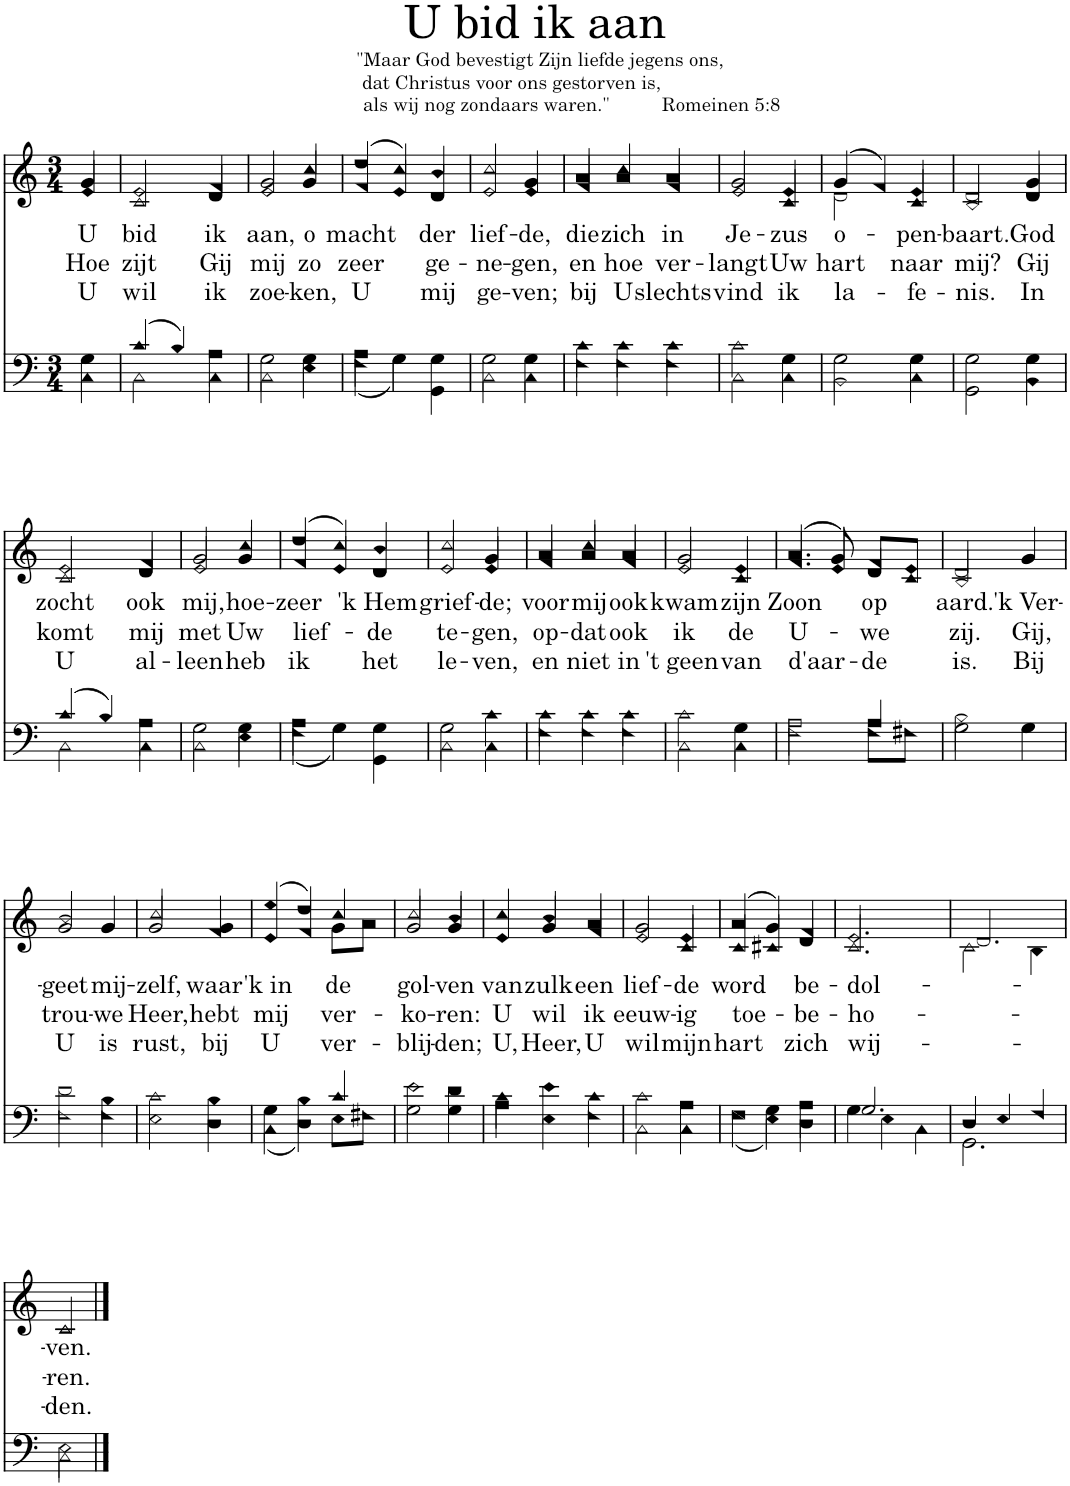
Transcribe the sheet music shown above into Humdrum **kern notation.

**kern	**kern	**text	**text	**text
*part2	*part1	*part1	*part1	*part1
*staff2	*staff1	*staff1	*staff1	*staff1
*I"Men	*I"Women	*	*	*
*clefF4	*clefG2	*	*	*
*k[]	*k[]	*	*	*
*M3/4	*M3/4	*	*	*
=1	=1	=1	=1	=1
*^	*	*	*	*
!	!	!	!LO:LY:b	!LO:LY:b	!LO:LY:b
*	*	*^	*	*	*
4G\	4C\	4g/	4e/	U	Hoe	U
=2	=2	=2	=2	=2	=2	=2
!	!	!	!	!LO:LY:b	!LO:LY:b	!LO:LY:b
(4c/	2C\	2e/	2c/	bid	zijt	wil
4B/)	.	.	.	.	.	.
!	!	!	!	!LO:LY:b	!LO:LY:b	!LO:LY:b
4A\	4C\	4f/	4d/	ik	Gij	ik
=3	=3	=3	=3	=3	=3	=3
!	!	!	!	!LO:LY:b	!LO:LY:b	!LO:LY:b
2G\	2C\	2g/	2e/	aan,	mij	zoe-
!	!	!	!	!LO:LY:b	!LO:LY:b	!LO:LY:b
4G\	4E\	4cc/	4g/	o	zo	-ken,
=4	=4	=4	=4	=4	=4	=4
!	!	!	!	!LO:LY:b	!LO:LY:b	!LO:LY:b
(4A\	(4F\	(4dd/	(4f/	macht	zeer	U
4G\)	4G\)	4cc/)	4e/)	.	.	.
!	!	!	!	!LO:LY:b	!LO:LY:b	!LO:LY:b
4G\	4GG\	4b/	4d/	der	ge-	mij
=5	=5	=5	=5	=5	=5	=5
!	!	!	!	!LO:LY:b	!LO:LY:b	!LO:LY:b
2G\	2C\	2cc/	2e/	lief-	-ne-	ge-
!	!	!	!	!LO:LY:b	!LO:LY:b	!LO:LY:b
4G\	4C\	4g/	4e/	-de,	-gen,	-ven;
=6	=6	=6	=6	=6	=6	=6
!	!	!	!	!LO:LY:b	!LO:LY:b	!LO:LY:b
4c\	4F\	4a/	4f/	die	en	bij
!	!	!	!	!LO:LY:b	!LO:LY:b	!LO:LY:b
4c\	4F\	4cc/	4a/	zich	hoe	U
!	!	!	!	!LO:LY:b	!LO:LY:b	!LO:LY:b
4c\	4F\	4a/	4f/	in	ver-	slechts
=7	=7	=7	=7	=7	=7	=7
!	!	!	!	!LO:LY:b	!LO:LY:b	!LO:LY:b
2c\	2C\	2g/	2e/	Je-	-langt	vind
!	!	!	!	!LO:LY:b	!LO:LY:b	!LO:LY:b
4G\	4C\	4e/	4c/	-zus	Uw	ik
=8	=8	=8	=8	=8	=8	=8
!	!	!	!	!LO:LY:b	!LO:LY:b	!LO:LY:b
2G\	2BB\	(4g/	2d\	o-	hart	la-
.	.	4f/)	.	.	.	.
!	!	!	!	!LO:LY:b	!LO:LY:b	!LO:LY:b
4G\	4C\	4e/	4c/	-pen-	naar	-fe-
=9	=9	=9	=9	=9	=9	=9
!	!	!	!	!LO:LY:b	!LO:LY:b	!LO:LY:b
2G\	2GG\	2d/	2B/	-baart.	mij?	-nis.
!	!	!	!	!LO:LY:b	!LO:LY:b	!LO:LY:b
4G\	4BB\	4g/	4d/	God	Gij	In
!!LO:LB:g=z	!!
=10	=10	=10	=10	=10	=10	=10
!	!	!	!	!LO:LY:b	!LO:LY:b	!LO:LY:b
(4c/	2C\	2e/	2c/	zocht	komt	U
4B/)	.	.	.	.	.	.
!	!	!	!	!LO:LY:b	!LO:LY:b	!LO:LY:b
4A\	4C\	4f/	4d/	ook	mij	al-
=11	=11	=11	=11	=11	=11	=11
!	!	!	!	!LO:LY:b	!LO:LY:b	!LO:LY:b
2G\	2C\	2g/	2e/	mij,	met	-leen
!	!	!	!	!LO:LY:b	!LO:LY:b	!LO:LY:b
4G\	4E\	4cc/	4g/	hoe-	Uw	heb
=12	=12	=12	=12	=12	=12	=12
!	!	!	!	!LO:LY:b	!LO:LY:b	!LO:LY:b
(4A\	(4F\	(4dd/	(4f/	-zeer	lief-	ik
4G\)	4G\)	4cc/)	4e/)	.	.	.
!	!	!	!	!LO:LY:b	!LO:LY:b	!LO:LY:b
4G\	4GG\	4b/	4d/	'k Hem	-de	het
=13	=13	=13	=13	=13	=13	=13
!	!	!	!	!LO:LY:b	!LO:LY:b	!LO:LY:b
2G\	2C\	2cc/	2e/	grief-	te-	le-
!	!	!	!	!LO:LY:b	!LO:LY:b	!LO:LY:b
4c\	4C\	4g/	4e/	-de;	-gen,	-ven,
=14	=14	=14	=14	=14	=14	=14
!	!	!	!	!LO:LY:b	!LO:LY:b	!LO:LY:b
4c\	4F\	4a/	4f/	voor	op-	en
!	!	!	!	!LO:LY:b	!LO:LY:b	!LO:LY:b
4c\	4F\	4cc/	4a/	mij	-dat	niet
!	!	!	!	!LO:LY:b	!LO:LY:b	!LO:LY:b
4c\	4F\	4a/	4f/	ook	ook	in
=15	=15	=15	=15	=15	=15	=15
!	!	!	!	!LO:LY:b	!LO:LY:b	!LO:LY:b
2c\	2C\	2g/	2e/	kwam	ik	't geen
!	!	!	!	!LO:LY:b	!LO:LY:b	!LO:LY:b
4G\	4C\	4e/	4c/	zijn	de	van
=16	=16	=16	=16	=16	=16	=16
!	!	!	!	!LO:LY:b	!LO:LY:b	!LO:LY:b
2A\	2F\	(4.a/	4.f/	Zoon	U-	d'aar-
.	.	8g/)	8e/	.	.	.
!	!	!	!	!LO:LY:b	!LO:LY:b	!LO:LY:b
4A/	8F\L	8f/L	8d/L	op	-we	-de
.	8F#X\J	8e/J	8c/J	.	.	.
=17	=17	=17	=17	=17	=17	=17
!	!	!	!	!LO:LY:b	!LO:LY:b	!LO:LY:b
2B\	2G\	2d/	2B/	aard.	zij.	is.
!	!	!	!	!LO:LY:b	!LO:LY:b	!LO:LY:b
4G	4G\	4g/	4g	'k Ver-	Gij,	Bij
!!LO:LB:g=z	!!
=18	=18	=18	=18	=18	=18	=18
!	!	!	!	!LO:LY:b	!LO:LY:b	!LO:LY:b
2d\	2F\	2b/	2g/	-geet	trou-	U
!	!	!	!	!LO:LY:b	!LO:LY:b	!LO:LY:b
4B\	4F\	4g/	4g	mij-	-we	is
=19	=19	=19	=19	=19	=19	=19
!	!	!	!	!LO:LY:b	!LO:LY:b	!LO:LY:b
2c\	2E\	2cc/	2g/	-zelf,	Heer,	rust,
!	!	!	!	!LO:LY:b	!LO:LY:b	!LO:LY:b
4B\	4D\	4g/	4f/	waar	hebt	bij
=20	=20	=20	=20	=20	=20	=20
!	!	!	!	!LO:LY:b	!LO:LY:b	!LO:LY:b
(4G\	(4C\	(4ee/	4e/	'k in	mij	U
4B\)	4D\)	4dd/)	4f/	.	.	.
!	!	!	!	!LO:LY:b	!LO:LY:b	!LO:LY:b
4c/	8E\L	4cc/	8g\L	de	ver-	ver-
.	8F#X\J	.	8a\J	.	.	.
=21	=21	=21	=21	=21	=21	=21
!	!	!	!	!LO:LY:b	!LO:LY:b	!LO:LY:b
2e\	2G\	2cc/	2g/	gol-	-ko-	-blij-
!	!	!	!	!LO:LY:b	!LO:LY:b	!LO:LY:b
4d\	4G\	4b/	4g/	-ven	-ren:	-den;
=22	=22	=22	=22	=22	=22	=22
!	!	!	!	!LO:LY:b	!LO:LY:b	!LO:LY:b
4c\	4A\	4cc/	4e/	van	U	U,
!	!	!	!	!LO:LY:b	!LO:LY:b	!LO:LY:b
4e\	4E\	4b/	4g/	zulk	wil	Heer,
!	!	!	!	!LO:LY:b	!LO:LY:b	!LO:LY:b
4c\	4F\	4a/	4f/	een	ik	U
=23	=23	=23	=23	=23	=23	=23
!	!	!	!	!LO:LY:b	!LO:LY:b	!LO:LY:b
2c\	2C\	2g/	2e/	lief-	eeuw-	wil
!	!	!	!	!LO:LY:b	!LO:LY:b	!LO:LY:b
4A\	4C\	4e/	4c/	-de	-ig	mijn
=24	=24	=24	=24	=24	=24	=24
!	!	!	!	!LO:LY:b	!LO:LY:b	!LO:LY:b
(4F	(4F\	(4a/	(4c/	word	toe-	hart
4G\)	4E\)	4g/)	4c#X/)	.	.	.
!	!	!	!	!LO:LY:b	!LO:LY:b	!LO:LY:b
4A\	4D\	4f/	4d/	be-	-be-	zich
=25	=25	=25	=25	=25	=25	=25
!	!	!	!	!LO:LY:b	!LO:LY:b	!LO:LY:b
2.G/	4G\	2.e/	2.c/	-dol-	-ho-	wij-
.	4E\	.	.	.	.	.
.	4C\	.	.	.	.	.
=26	=26	=26	=26	=26	=26	=26
4D/	2.GG\	2.d/	2c\	.	.	.
4E/	.	.	.	.	.	.
4F/	.	.	4B\	.	.	.
!!LO:LB:g=z	!!
=27	=27	=27	=27	=27	=27	=27
!	!	!	!	!LO:LY:b	!LO:LY:b	!LO:LY:b
2E\	2C\	2c/	2c	-ven.	-ren.	-den.
*v	*v	*	*	*	*	*
*	*v	*v	*	*	*
==	==	==	==	==
*-	*-	*-	*-	*-
